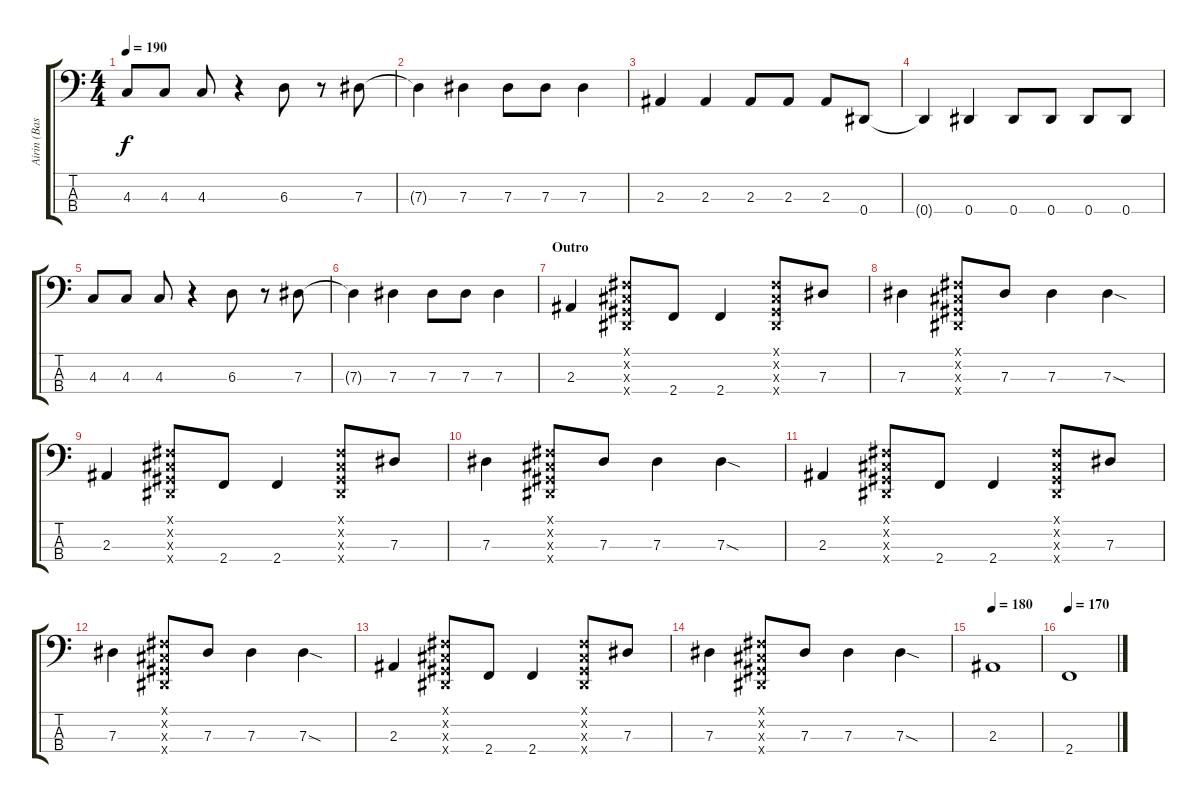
\track ("Airin (Bass)" "Airin (Bas") {instrument electricbasspick}
\staff {score tabs}
\tuning (Gb2 Db2 Ab1 Eb1) {hide}
\ts (4 4)
\tempo 190
\clef f4
\ks c
4.3.8{dy f} 4.3.8 4.3.8 r.4 6.3.8 r.8 7.3.8 |
7.3{t}.4 7.3.4 7.3.8 7.3.8 7.3.4 |
2.3.4 2.3.4 2.3.8 2.3.8 2.3.8 0.4.8 |
0.4{t}.4 0.4.4 0.4.8 0.4.8 0.4.8 0.4.8 |
4.3.8 4.3.8 4.3.8 r.4 6.3.8 r.8 7.3.8 |
7.3{t}.4 7.3.4 7.3.8 7.3.8 7.3.4 |
\section ("" "Outro")
2.3.4 (0.1{x} 0.2{x} 0.3{x} 0.4{x}).8 2.4.8 2.4.4 (0.1{x} 0.2{x} 0.3{x} 0.4{x}).8 7.3.8 |
7.3.4 (0.1{x} 0.2{x} 0.3{x} 0.4{x}).8 7.3.8 7.3.4 7.3{sod}.4 |
2.3.4 (0.1{x} 0.2{x} 0.3{x} 0.4{x}).8 2.4.8 2.4.4 (0.1{x} 0.2{x} 0.3{x} 0.4{x}).8 7.3.8 |
7.3.4 (0.1{x} 0.2{x} 0.3{x} 0.4{x}).8 7.3.8 7.3.4 7.3{sod}.4 |
2.3.4 (0.1{x} 0.2{x} 0.3{x} 0.4{x}).8 2.4.8 2.4.4 (0.1{x} 0.2{x} 0.3{x} 0.4{x}).8 7.3.8 |
7.3.4 (0.1{x} 0.2{x} 0.3{x} 0.4{x}).8 7.3.8 7.3.4 7.3{sod}.4 |
2.3.4 (0.1{x} 0.2{x} 0.3{x} 0.4{x}).8 2.4.8 2.4.4 (0.1{x} 0.2{x} 0.3{x} 0.4{x}).8 7.3.8 |
7.3.4 (0.1{x} 0.2{x} 0.3{x} 0.4{x}).8 7.3.8 7.3.4 7.3{sod}.4 |
\tempo 180
2.3.1 |
\tempo 170
2.4.1
